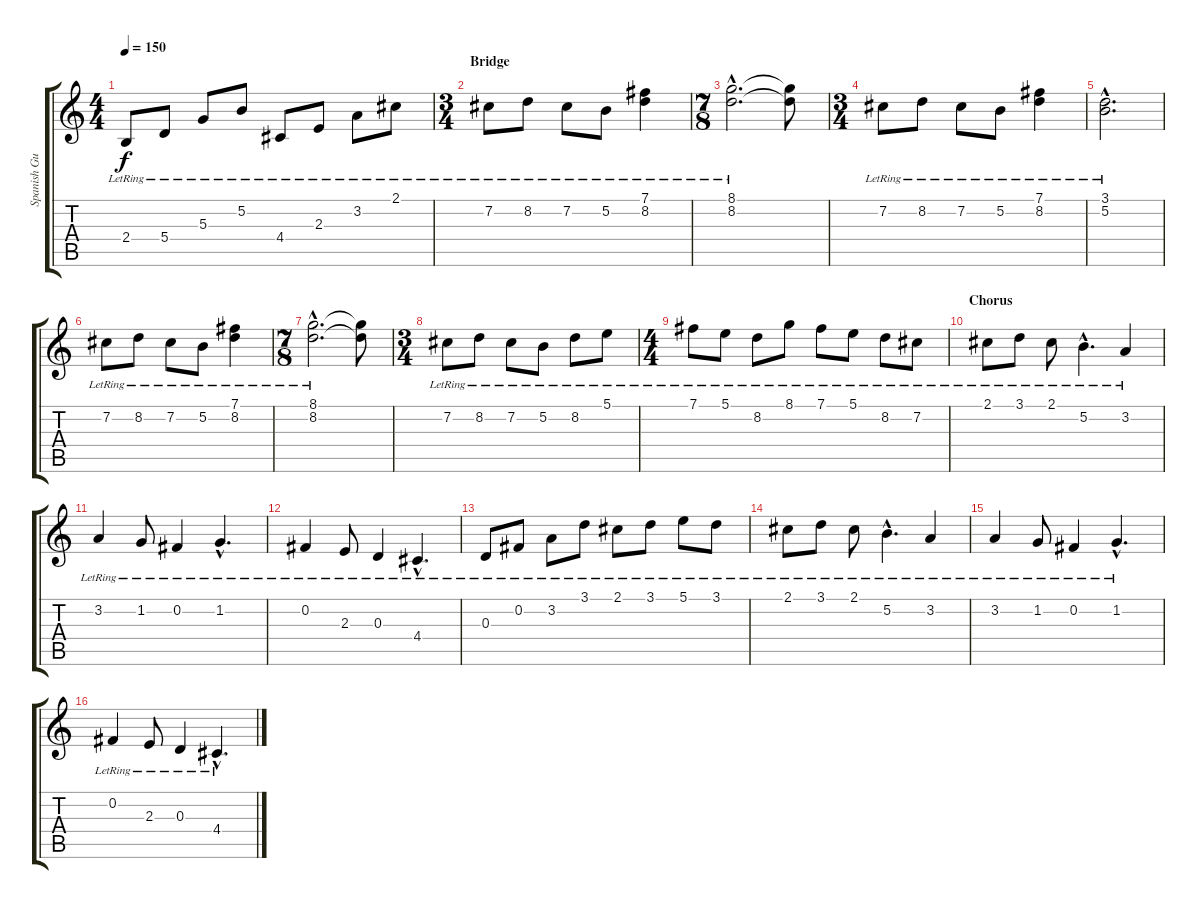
\track ("Spanish Guitar 2" "Spanish Gu") {instrument acousticguitarsteel}
\staff {score tabs}
\tuning (B3 Gb3 D3 A2 E2 B1) {hide}
\ts (4 4)
\tempo 150
\clef g2
\ks c
2.4{lr}.8{dy f} 5.4{lr}.8 5.3{lr}.8 5.2{lr}.8 4.4{lr}.8 2.3{lr}.8 3.2{lr}.8 2.1{lr}.8 |
\ts (3 4)
\section ("" "Bridge")
7.2{lr}.8{volume 12} 8.2{lr}.8 7.2{lr}.8 5.2{lr}.8 (7.1{lr} 8.2{lr}).4 |
\ts (7 8)
(8.1{hac lr} 8.2{hac lr}).2{d} (8.1{t} 8.2{t}).8 |
\ts (3 4)
7.2{lr}.8 8.2{lr}.8 7.2{lr}.8 5.2{lr}.8 (7.1{lr} 8.2{lr}).4 |
(3.1{hac lr} 5.2{hac lr}).2{d} |
7.2{lr}.8 8.2{lr}.8 7.2{lr}.8 5.2{lr}.8 (7.1{lr} 8.2{lr}).4 |
\ts (7 8)
(8.1{hac lr} 8.2{hac lr}).2{d} (8.1{t} 8.2{t}).8 |
\ts (3 4)
7.2{lr}.8 8.2{lr}.8 7.2{lr}.8 5.2{lr}.8 8.2{lr}.8 5.1{lr}.8 |
\ts (4 4)
7.1{lr}.8 5.1{lr}.8 8.2{lr}.8 8.1{lr}.8 7.1{lr}.8 5.1{lr}.8 8.2{lr}.8 7.2{lr}.8 |
\section ("" "Chorus")
2.1{lr}.8{volume 15} 3.1{lr}.8 2.1{lr}.8 5.2{hac lr}.4{d} 3.2{lr}.4 |
3.2{lr}.4 1.2{lr}.8 0.2{lr}.4 1.2{hac lr}.4{d} |
0.2{lr}.4 2.3{lr}.8 0.3{lr}.4 4.4{hac lr}.4{d} |
0.3{lr}.8 0.2{lr}.8 3.2{lr}.8 3.1{lr}.8 2.1{lr}.8 3.1{lr}.8 5.1{lr}.8 3.1{lr}.8 |
2.1{lr}.8 3.1{lr}.8 2.1{lr}.8 5.2{hac lr}.4{d} 3.2{lr}.4 |
3.2{lr}.4 1.2{lr}.8 0.2{lr}.4 1.2{hac lr}.4{d} |
0.2{lr}.4 2.3{lr}.8 0.3{lr}.4 4.4{hac lr}.4{d}
